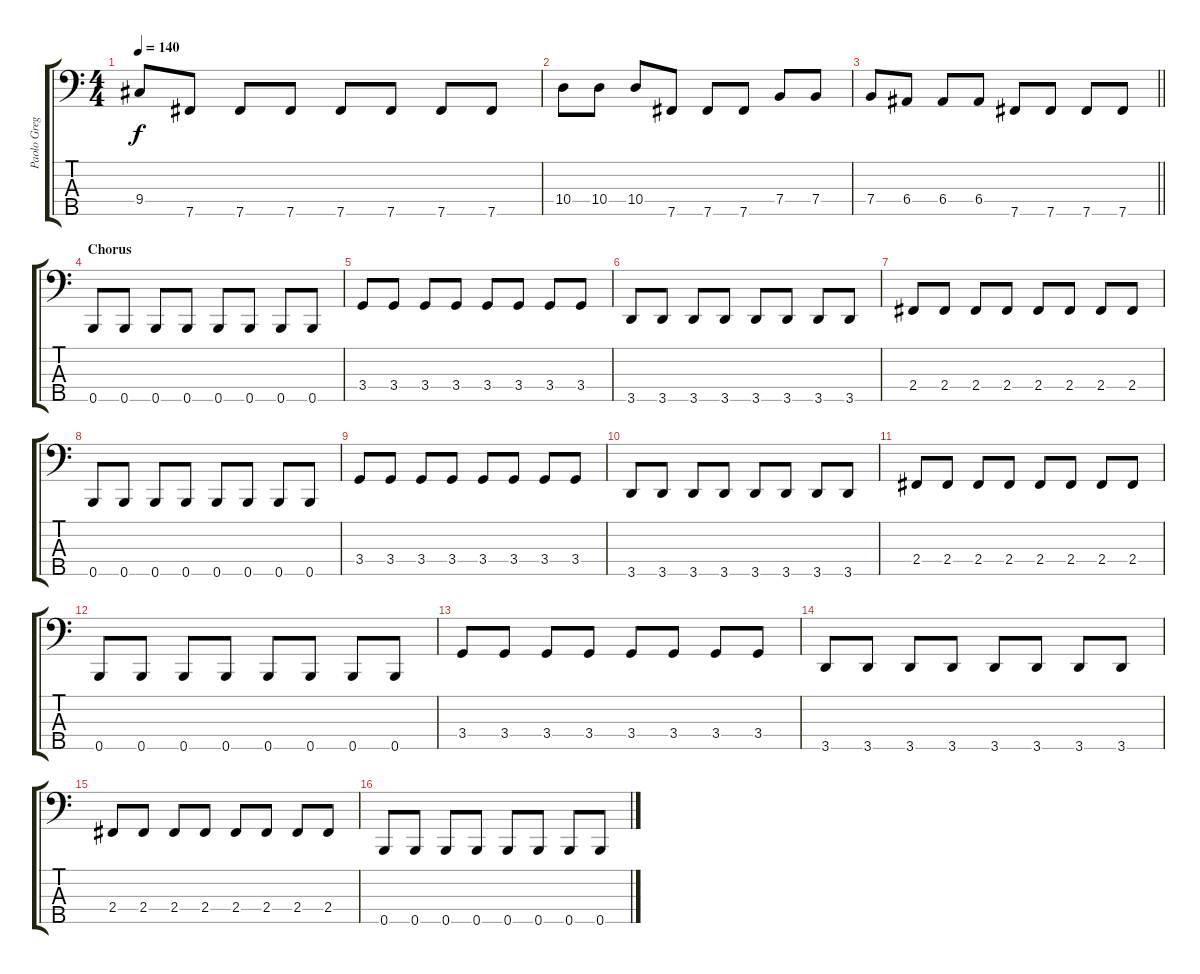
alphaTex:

\track ("Paolo Gregoletto" "Paolo Greg") {instrument electricbasspick}
\staff {score tabs}
\tuning (G2 D2 A1 E1 B0) {hide}
\ts (4 4)
\tempo 140
\clef f4
\ks c
9.4.8{dy f} 7.5.8 7.5.8 7.5.8 7.5.8 7.5.8 7.5.8 7.5.8 |
10.4.8 10.4.8 10.4.8 7.5.8 7.5.8 7.5.8 7.4.8 7.4.8 |
\barLineRight lightlight
7.4.8 6.4.8 6.4.8 6.4.8 7.5.8 7.5.8 7.5.8 7.5.8 |
\section ("" "Chorus")
0.5.8 0.5.8 0.5.8 0.5.8 0.5.8 0.5.8 0.5.8 0.5.8 |
3.4.8 3.4.8 3.4.8 3.4.8 3.4.8 3.4.8 3.4.8 3.4.8 |
3.5.8 3.5.8 3.5.8 3.5.8 3.5.8 3.5.8 3.5.8 3.5.8 |
2.4.8 2.4.8 2.4.8 2.4.8 2.4.8 2.4.8 2.4.8 2.4.8 |
0.5.8 0.5.8 0.5.8 0.5.8 0.5.8 0.5.8 0.5.8 0.5.8 |
3.4.8 3.4.8 3.4.8 3.4.8 3.4.8 3.4.8 3.4.8 3.4.8 |
3.5.8 3.5.8 3.5.8 3.5.8 3.5.8 3.5.8 3.5.8 3.5.8 |
2.4.8 2.4.8 2.4.8 2.4.8 2.4.8 2.4.8 2.4.8 2.4.8 |
0.5.8 0.5.8 0.5.8 0.5.8 0.5.8 0.5.8 0.5.8 0.5.8 |
3.4.8 3.4.8 3.4.8 3.4.8 3.4.8 3.4.8 3.4.8 3.4.8 |
3.5.8 3.5.8 3.5.8 3.5.8 3.5.8 3.5.8 3.5.8 3.5.8 |
2.4.8 2.4.8 2.4.8 2.4.8 2.4.8 2.4.8 2.4.8 2.4.8 |
0.5.8 0.5.8 0.5.8 0.5.8 0.5.8 0.5.8 0.5.8 0.5.8
